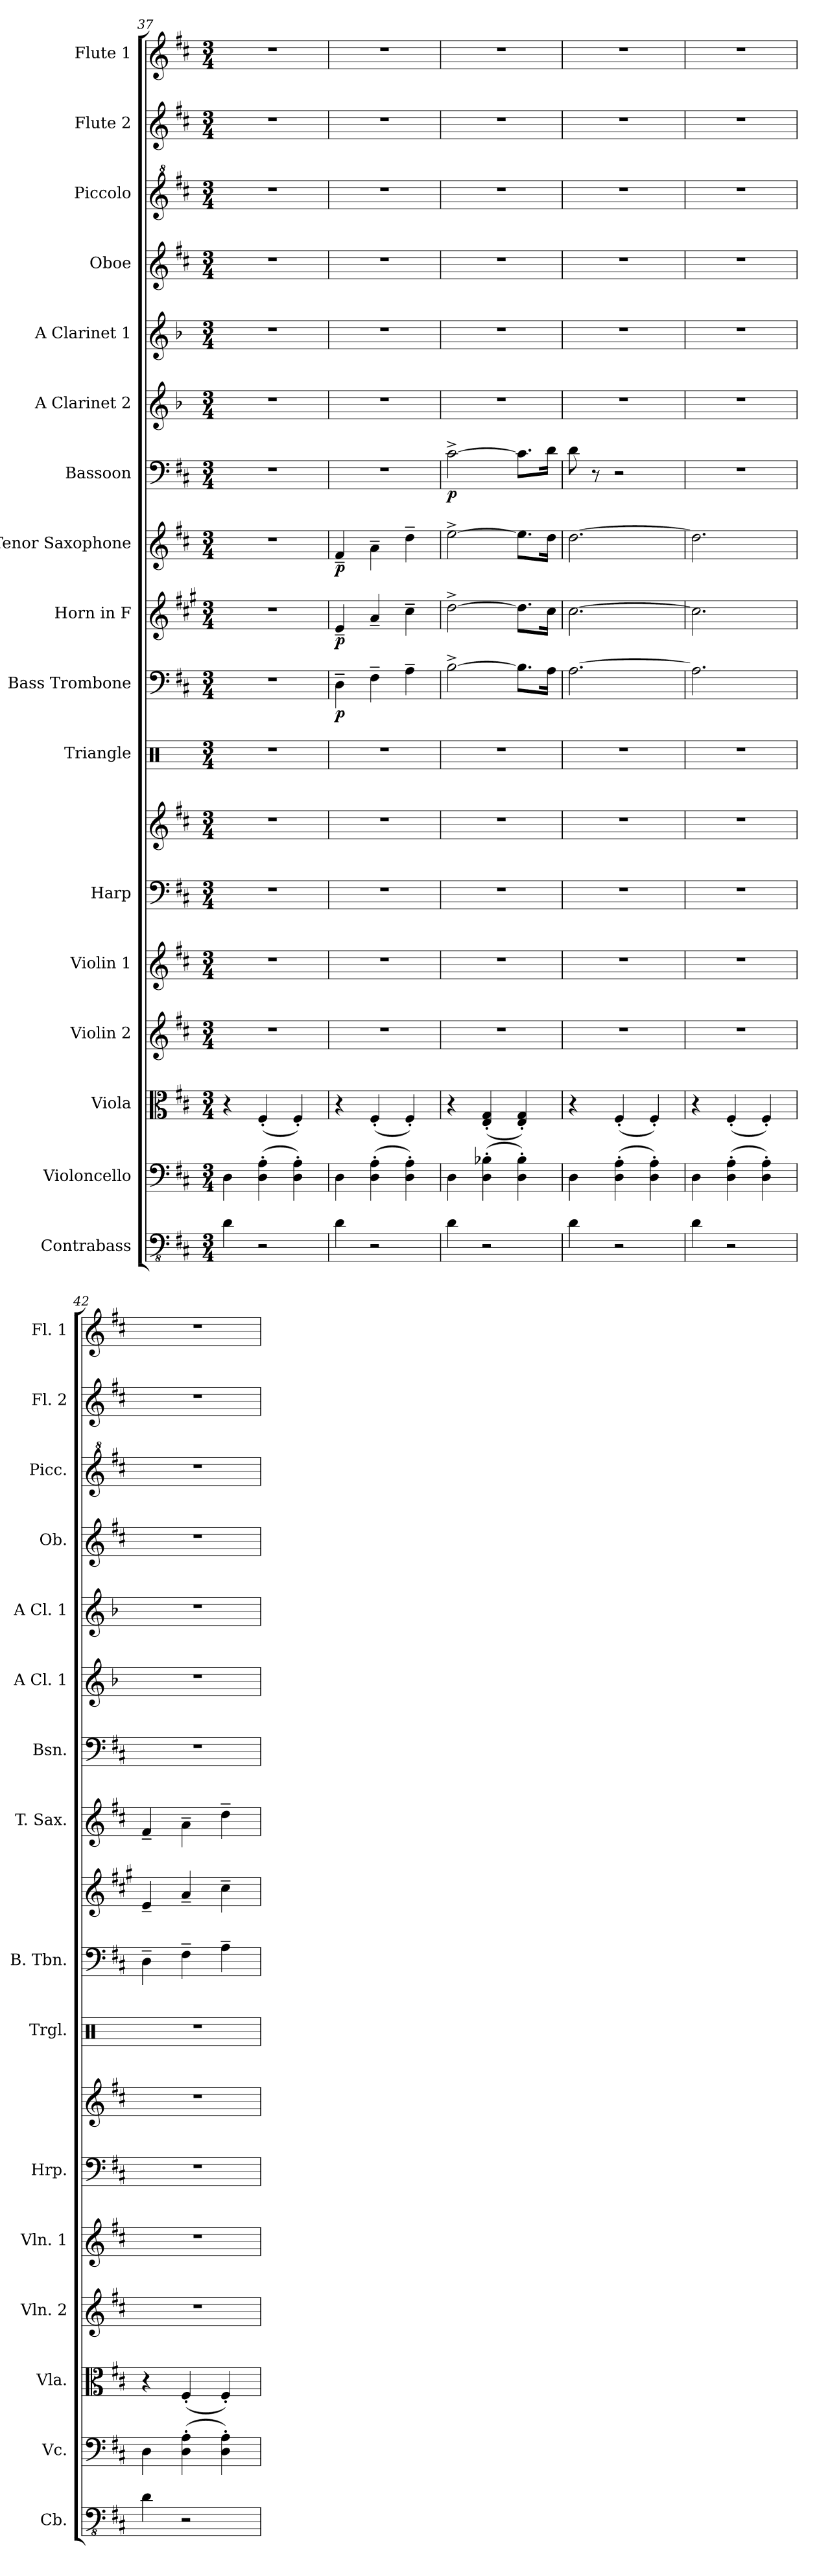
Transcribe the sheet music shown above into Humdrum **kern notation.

**kern	**kern	**kern	**kern	**kern	**kern	**kern	**kern	**kern	**dynam	**kern	**dynam	**kern	**dynam	**kern	**dynam	**kern	**kern	**kern	**kern	**kern	**kern
*part17	*part16	*part15	*part14	*part13	*part12	*part12	*part11	*part10	*part10	*part9	*part9	*part8	*part8	*part7	*part7	*part6	*part5	*part4	*part3	*part2	*part1
*staff18	*staff17	*staff16	*staff15	*staff14	*staff13	*staff12	*staff11	*staff10	*staff10	*staff9	*staff9	*staff8	*staff8	*staff7	*staff7	*staff6	*staff5	*staff4	*staff3	*staff2	*staff1
*I"Contrabass	*I"Violoncello	*I"Viola	*I"Violin 2	*I"Violin 1	*I"Harp	*	*I"Triangle	*I"Bass Trombone	*	*I"Horn in F	*	*I"Tenor Saxophone	*	*I"Bassoon	*	*I"A Clarinet 2	*I"A Clarinet 1	*I"Oboe	*I"Piccolo	*I"Flute 2	*I"Flute 1
*I'Cb.	*I'Vc.	*I'Vla.	*I'Vln. 2	*I'Vln. 1	*I'Hrp.	*	*I'Trgl.	*I'B. Tbn.	*	*	*	*I'T. Sax.	*	*I'Bsn.	*	*I'A Cl. 1	*I'A Cl. 1	*I'Ob.	*I'Picc.	*I'Fl. 2	*I'Fl. 1
*clefFv4	*clefF4	*clefC3	*clefG2	*clefG2	*clefF4	*clefG2	*clefX	*clefF4	*	*clefG2	*	*clefG2	*	*clefF4	*	*clefG2	*clefG2	*clefG2	*clefG^2	*clefG2	*clefG2
*ITrd7c12	*	*	*	*	*	*	*	*	*	*ITrd4c7	*	*ITrd8c14	*	*	*	*ITrd2c3	*ITrd2c3	*	*ITrd-7c-12	*	*
*k[f#c#]	*k[f#c#]	*k[f#c#]	*k[f#c#]	*k[f#c#]	*k[f#c#]	*k[f#c#]	*k[]	*k[f#c#]	*	*k[f#c#]	*	*k[f#c#]	*	*k[f#c#]	*	*k[f#c#]	*k[f#c#]	*k[f#c#]	*k[f#c#]	*k[f#c#]	*k[f#c#]
*M3/4	*M3/4	*M3/4	*M3/4	*M3/4	*M3/4	*M3/4	*M3/4	*M3/4	*	*M3/4	*	*M3/4	*	*M3/4	*	*M3/4	*M3/4	*M3/4	*M3/4	*M3/4	*M3/4
=37	=37	=37	=37	=37	=37	=37	=37	=37	=37	=37	=37	=37	=37	=37	=37	=37	=37	=37	=37	=37	=37
4DD\	4D\	4r	2.r	2.r	2.r	2.r	2.r	2.r	.	2.r	.	2.r	.	2.r	.	2.r	2.r	2.r	2.r	2.r	2.r
2r	(4D\' 4A\'	(4F#'/	.	.	.	.	.	.	.	.	.	.	.	.	.	.	.	.	.	.	.
.	4D\' 4A\')	4F#'/)	.	.	.	.	.	.	.	.	.	.	.	.	.	.	.	.	.	.	.
=38	=38	=38	=38	=38	=38	=38	=38	=38	=38	=38	=38	=38	=38	=38	=38	=38	=38	=38	=38	=38	=38
!	!	!	!	!	!	!	!	!	!LO:DY:b	!	!LO:DY:b	!	!LO:DY:b	!	!	!	!	!	!	!	!
4DD\	4D\	4r	2.r	2.r	2.r	2.r	2.r	4D~\	p	4A~/	p	4F#~/	p	2.r	.	2.r	2.r	2.r	2.r	2.r	2.r
2r	(4D\' 4A\'	(4F#'/	.	.	.	.	.	4F#~\	.	4d~/	.	4A~\	.	.	.	.	.	.	.	.	.
.	4D\' 4A\')	4F#'/)	.	.	.	.	.	4A~\	.	4f#~\	.	4d~\	.	.	.	.	.	.	.	.	.
=39	=39	=39	=39	=39	=39	=39	=39	=39	=39	=39	=39	=39	=39	=39	=39	=39	=39	=39	=39	=39	=39
!	!	!	!	!	!	!	!	!	!	!	!	!	!	!	!LO:DY:b	!	!	!	!	!	!
4DD\	4D\	4r	2.r	2.r	2.r	2.r	2.r	[2B^\	.	[2g^\	.	[2e^\	.	[2c#^\	p	2.r	2.r	2.r	2.r	2.r	2.r
2r	(4D\' 4B-X\'	(4E/' 4G/'	.	.	.	.	.	.	.	.	.	.	.	.	.	.	.	.	.	.	.
.	4D\' 4B-\')	4E/' 4G/')	.	.	.	.	.	8.B\L]	.	8.g\L]	.	8.e\L]	.	8.c#\L]	.	.	.	.	.	.	.
.	.	.	.	.	.	.	.	16A\Jk	.	16f#\Jk	.	16d\Jk	.	16d\Jk	.	.	.	.	.	.	.
!!LO:PB:g=z
=40	=40	=40	=40	=40	=40	=40	=40	=40	=40	=40	=40	=40	=40	=40	=40	=40	=40	=40	=40	=40	=40
4DD\	4D\	4r	2.r	2.r	2.r	2.r	2.r	[2.A\	.	[2.f#\	.	[2.d\	.	8d\	.	2.r	2.r	2.r	2.r	2.r	2.r
.	.	.	.	.	.	.	.	.	.	.	.	.	.	8r	.	.	.	.	.	.	.
2r	(4D\' 4A\'	(4F#'/	.	.	.	.	.	.	.	.	.	.	.	2r	.	.	.	.	.	.	.
.	4D\' 4A\')	4F#'/)	.	.	.	.	.	.	.	.	.	.	.	.	.	.	.	.	.	.	.
=41	=41	=41	=41	=41	=41	=41	=41	=41	=41	=41	=41	=41	=41	=41	=41	=41	=41	=41	=41	=41	=41
4DD\	4D\	4r	2.r	2.r	2.r	2.r	2.r	2.A\]	.	2.f#\]	.	2.d\]	.	2.r	.	2.r	2.r	2.r	2.r	2.r	2.r
2r	(4D\' 4A\'	(4F#'/	.	.	.	.	.	.	.	.	.	.	.	.	.	.	.	.	.	.	.
.	4D\' 4A\')	4F#'/)	.	.	.	.	.	.	.	.	.	.	.	.	.	.	.	.	.	.	.
=42	=42	=42	=42	=42	=42	=42	=42	=42	=42	=42	=42	=42	=42	=42	=42	=42	=42	=42	=42	=42	=42
4DD\	4D\	4r	2.r	2.r	2.r	2.r	2.r	4D~\	.	4A~/	.	4F#~/	.	2.r	.	2.r	2.r	2.r	2.r	2.r	2.r
2r	(4D\' 4A\'	(4F#'/	.	.	.	.	.	4F#~\	.	4d~/	.	4A~\	.	.	.	.	.	.	.	.	.
.	4D\' 4A\')	4F#'/)	.	.	.	.	.	4A~\	.	4f#~\	.	4d~\	.	.	.	.	.	.	.	.	.
=	=	=	=	=	=	=	=	=	=	=	=	=	=	=	=	=	=	=	=	=	=
*-	*-	*-	*-	*-	*-	*-	*-	*-	*-	*-	*-	*-	*-	*-	*-	*-	*-	*-	*-	*-	*-
